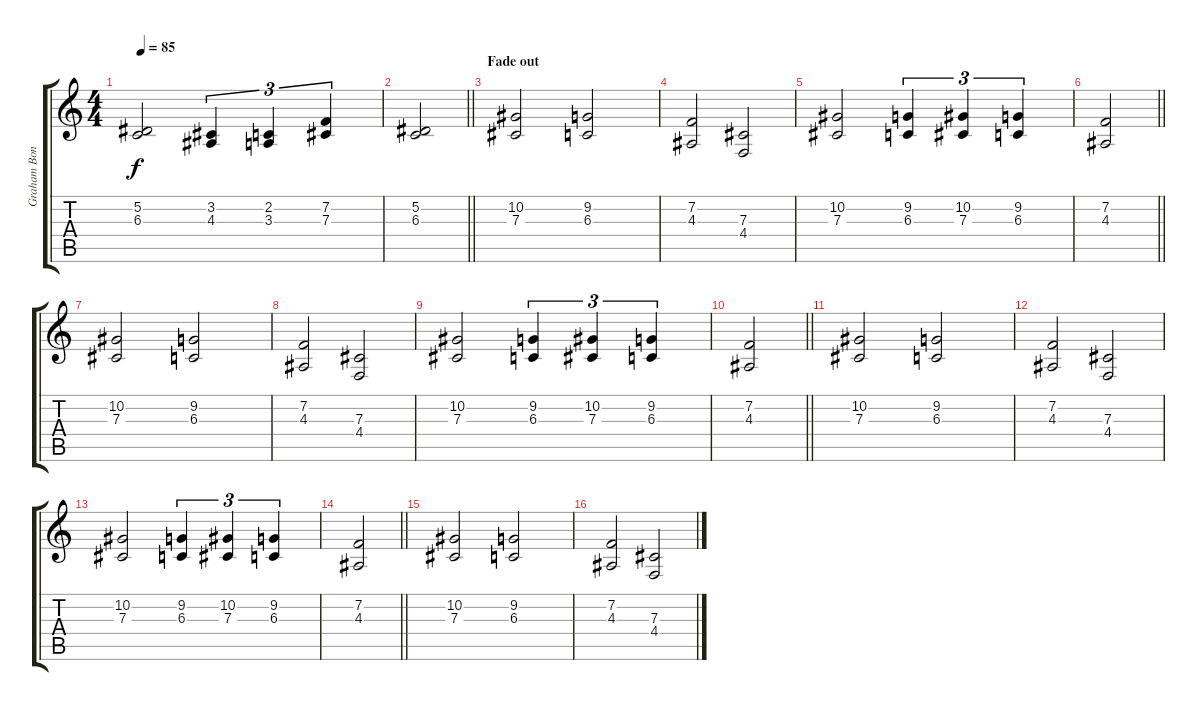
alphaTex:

\track ("Graham Bonnet" "Graham Bon") {instrument lead2sawtooth}
\staff {score tabs}
\tuning (Eb4 Bb3 Gb3 Db3 Ab2 Eb2) {hide}
\ts (4 4)
\tempo 85
\clef g2
\ks c
(5.2 6.3).2{dy f} (3.2 4.3).4{tu (3 2)} (2.2 3.3).4{tu (3 2)} (7.2 7.3).4{tu (3 2)} |
\barLineRight lightlight
(5.2 6.3).2 |
\section ("" "Fade out")
(10.2 7.3).2 (9.2 6.3).2 |
(7.2 4.3).2 (7.3 4.4).2 |
(10.2 7.3).2 (9.2 6.3).4{tu (3 2)} (10.2 7.3).4{tu (3 2)} (9.2 6.3).4{tu (3 2)} |
\barLineRight lightlight
(7.2 4.3).2 |
(10.2 7.3).2 (9.2 6.3).2 |
(7.2 4.3).2 (7.3 4.4).2 |
(10.2 7.3).2 (9.2 6.3).4{tu (3 2)} (10.2 7.3).4{tu (3 2)} (9.2 6.3).4{tu (3 2)} |
\barLineRight lightlight
(7.2 4.3).2 |
(10.2 7.3).2 (9.2 6.3).2 |
(7.2 4.3).2 (7.3 4.4).2 |
(10.2 7.3).2 (9.2 6.3).4{tu (3 2)} (10.2 7.3).4{tu (3 2)} (9.2 6.3).4{tu (3 2)} |
\barLineRight lightlight
(7.2 4.3).2 |
(10.2 7.3).2 (9.2 6.3).2 |
(7.2 4.3).2 (7.3 4.4).2
